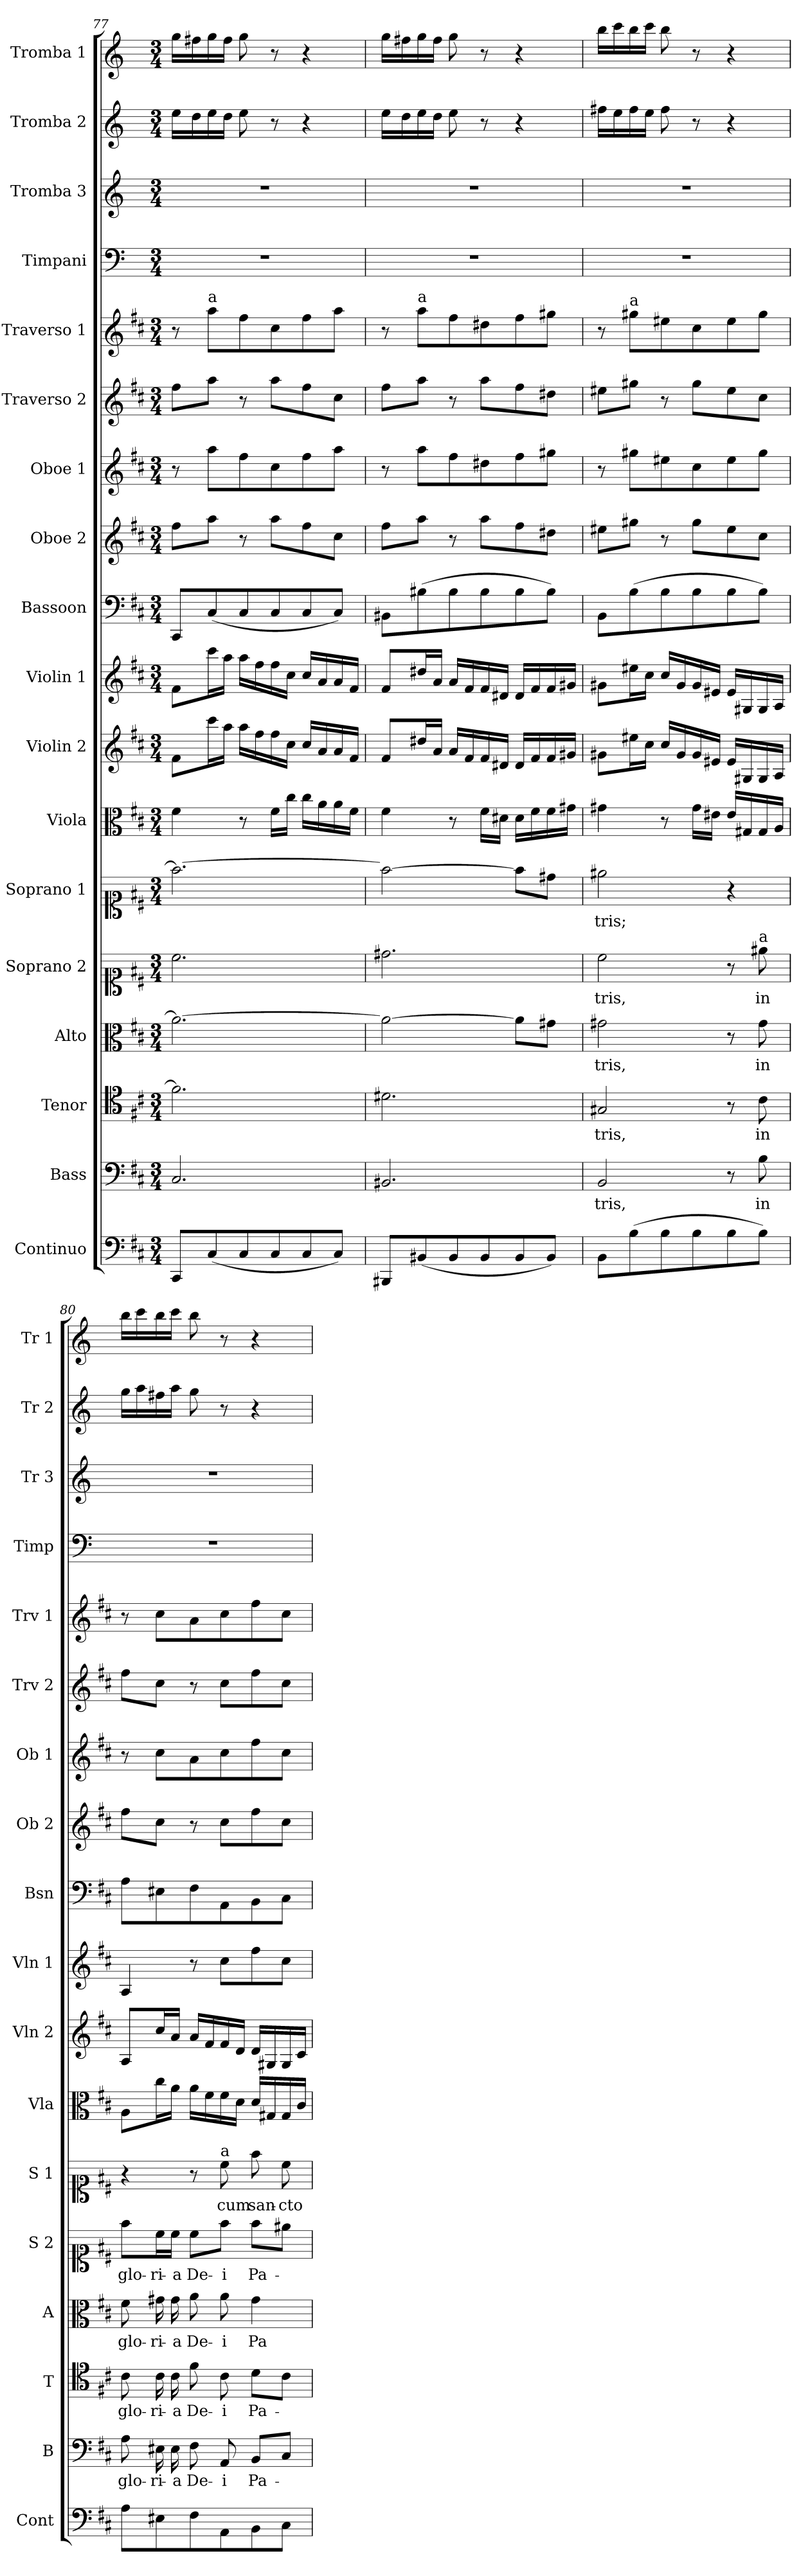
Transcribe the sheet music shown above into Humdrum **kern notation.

**kern	**kern	**text	**kern	**text	**kern	**text	**kern	**text	**kern	**text	**kern	**kern	**kern	**kern	**kern	**kern	**kern	**kern	**kern	**kern	**kern	**kern
*part18	*part17	*part17	*part16	*part16	*part15	*part15	*part14	*part14	*part13	*part13	*part12	*part11	*part10	*part9	*part8	*part7	*part6	*part5	*part4	*part3	*part2	*part1
*staff18	*staff17	*staff17	*staff16	*staff16	*staff15	*staff15	*staff14	*staff14	*staff13	*staff13	*staff12	*staff11	*staff10	*staff9	*staff8	*staff7	*staff6	*staff5	*staff4	*staff3	*staff2	*staff1
*I"Continuo	*I"Bass	*	*I"Tenor	*	*I"Alto	*	*I"Soprano 2	*	*I"Soprano 1	*	*I"Viola	*I"Violin 2	*I"Violin 1	*I"Bassoon	*I"Oboe 2	*I"Oboe 1	*I"Traverso 2	*I"Traverso 1	*I"Timpani	*I"Tromba 3	*I"Tromba 2	*I"Tromba 1
*I'Cont	*I'B	*	*I'T	*	*I'A	*	*I'S 2	*	*I'S 1	*	*I'Vla	*I'Vln 2	*I'Vln 1	*I'Bsn	*I'Ob 2	*I'Ob 1	*I'Trv 2	*I'Trv 1	*I'Timp	*I'Tr 3	*I'Tr 2	*I'Tr 1
*clefF4	*clefF4	*	*clefC4	*	*clefC3	*	*clefC1	*	*clefC1	*	*clefC3	*clefG2	*clefG2	*clefF4	*clefG2	*clefG2	*clefG2	*clefG2	*clefF4	*clefG2	*clefG2	*clefG2
*	*	*	*	*	*	*	*	*	*	*	*	*	*	*	*	*	*	*	*ITrd-1c-2	*ITrd-1c-2	*ITrd-1c-2	*ITrd-1c-2
*k[f#c#]	*k[f#c#]	*	*k[f#c#]	*	*k[f#c#]	*	*k[f#c#]	*	*k[f#c#]	*	*k[f#c#]	*k[f#c#]	*k[f#c#]	*k[f#c#]	*k[f#c#]	*k[f#c#]	*k[f#c#]	*k[f#c#]	*k[f#c#]	*k[f#c#]	*k[f#c#]	*k[f#c#]
*M3/4	*M3/4	*	*M3/4	*	*M3/4	*	*M3/4	*	*M3/4	*	*M3/4	*M3/4	*M3/4	*M3/4	*M3/4	*M3/4	*M3/4	*M3/4	*M3/4	*M3/4	*M3/4	*M3/4
=77	=77	=77	=77	=77	=77	=77	=77	=77	=77	=77	=77	=77	=77	=77	=77	=77	=77	=77	=77	=77	=77	=77
8CC#/L	2.C#/	.	2.f#\]	.	2.a\_	.	2.cc#\	.	2.ff#\_	.	4f#\	8f#\L	8f#\L	8CC#/L	8ff#\L	8r	8ff#\L	8r	2.r	2.r	16ff#\LL	16aa\LL
.	.	.	.	.	.	.	.	.	.	.	.	.	.	.	.	.	.	.	.	.	16ee\	16gg#X\
!	!	!	!	!	!	!	!	!	!	!	!	!	!	!	!	!	!	!LO:TX:a:t=a	!	!	!	!
(8C#/	.	.	.	.	.	.	.	.	.	.	.	16ccc#\L	16ccc#\L	(8C#/	8aa\J	8aa\L	8aa\J	8aa\L	.	.	16ff#\	16aa\
.	.	.	.	.	.	.	.	.	.	.	.	16aa\JJ	16aa\JJ	.	.	.	.	.	.	.	16ee\JJ	16gg#\JJ
8C#/	.	.	.	.	.	.	.	.	.	.	8r	16aa\LL	16aa\LL	8C#/	8r	8ff#\	8r	8ff#\	.	.	8ff#\	8aa\
.	.	.	.	.	.	.	.	.	.	.	.	16ff#\	16ff#\	.	.	.	.	.	.	.	.	.
8C#/	.	.	.	.	.	.	.	.	.	.	16f#\LL	16ff#\	16ff#\	8C#/	8aa\L	8cc#\	8aa\L	8cc#\	.	.	8r	8r
.	.	.	.	.	.	.	.	.	.	.	16cc#\JJ	16cc#\JJ	16cc#\JJ	.	.	.	.	.	.	.	.	.
8C#/	.	.	.	.	.	.	.	.	.	.	16cc#\LL	16cc#/LL	16cc#/LL	8C#/	8ff#\	8ff#\	8ff#\	8ff#\	.	.	4r	4r
.	.	.	.	.	.	.	.	.	.	.	16a\	16a/	16a/	.	.	.	.	.	.	.	.	.
8C#/J)	.	.	.	.	.	.	.	.	.	.	16a\	16a/	16a/	8C#/J)	8cc#\J	8aa\J	8cc#\J	8aa\J	.	.	.	.
.	.	.	.	.	.	.	.	.	.	.	16f#\JJ	16f#/JJ	16f#/JJ	.	.	.	.	.	.	.	.	.
=78	=78	=78	=78	=78	=78	=78	=78	=78	=78	=78	=78	=78	=78	=78	=78	=78	=78	=78	=78	=78	=78	=78
8BBB#X/L	2.BB#X/	.	2.d#X\	.	2a\_	.	2.dd#X\	.	2ff#\_	.	4f#\	8f#/L	8f#/L	8BB#X\L	8ff#\L	8r	8ff#\L	8r	2.r	2.r	16ff#\LL	16aa\LL
.	.	.	.	.	.	.	.	.	.	.	.	.	.	.	.	.	.	.	.	.	16ee\	16gg#X\
!	!	!	!	!	!	!	!	!	!	!	!	!	!	!	!	!	!	!LO:TX:a:t=a	!	!	!	!
(8BB#X/	.	.	.	.	.	.	.	.	.	.	.	16dd#X/L	16dd#X/L	(8B#X\	8aa\J	8aa\L	8aa\J	8aa\L	.	.	16ff#\	16aa\
.	.	.	.	.	.	.	.	.	.	.	.	16a/JJ	16a/JJ	.	.	.	.	.	.	.	16ee\JJ	16gg#\JJ
8BB#/	.	.	.	.	.	.	.	.	.	.	8r	16a/LL	16a/LL	8B#\	8r	8ff#\	8r	8ff#\	.	.	8ff#\	8aa\
.	.	.	.	.	.	.	.	.	.	.	.	16f#/	16f#/	.	.	.	.	.	.	.	.	.
8BB#/	.	.	.	.	.	.	.	.	.	.	16f#\LL	16f#/	16f#/	8B#\	8aa\L	8dd#X\	8aa\L	8dd#X\	.	.	8r	8r
.	.	.	.	.	.	.	.	.	.	.	16d#X\JJ	16d#X/JJ	16d#X/JJ	.	.	.	.	.	.	.	.	.
8BB#/	.	.	.	.	8a\L]	.	.	.	8ff#\L]	.	16d#\LL	16d#/LL	16d#/LL	8B#\	8ff#\	8ff#\	8ff#\	8ff#\	.	.	4r	4r
.	.	.	.	.	.	.	.	.	.	.	16f#\	16f#/	16f#/	.	.	.	.	.	.	.	.	.
8BB#/J)	.	.	.	.	8g#X\J	.	.	.	8dd#X\J	.	16f#\	16f#/	16f#/	8B#\J)	8dd#X\J	8gg#X\J	8dd#X\J	8gg#X\J	.	.	.	.
.	.	.	.	.	.	.	.	.	.	.	16g#X\JJ	16g#X/JJ	16g#X/JJ	.	.	.	.	.	.	.	.	.
!!LO:PB:g=z
=79	=79	=79	=79	=79	=79	=79	=79	=79	=79	=79	=79	=79	=79	=79	=79	=79	=79	=79	=79	=79	=79	=79
!	!	!LO:LY:b	!	!LO:LY:b	!	!LO:LY:b	!	!LO:LY:b	!	!LO:LY:b	!	!	!	!	!	!	!	!	!	!	!	!
8BB\L	2BB/	-tris,	2G#X/	-tris,	2g#X\	-tris,	2cc#\	-tris,	2ee#X\	-tris;	4g#X\	8g#X\L	8g#X\L	8BB\L	8ee#X\L	8r	8ee#X\L	8r	2.r	2.r	16gg#X\LL	16ccc#\LL
.	.	.	.	.	.	.	.	.	.	.	.	.	.	.	.	.	.	.	.	.	16ff#\	16ddd\
!	!	!	!	!	!	!	!	!	!	!	!	!	!	!	!	!	!	!LO:TX:a:t=a	!	!	!	!
(8B\	.	.	.	.	.	.	.	.	.	.	.	16ee#X\L	16ee#X\L	(8B\	8gg#X\J	8gg#X\L	8gg#X\J	8gg#X\L	.	.	16gg#\	16ccc#\
.	.	.	.	.	.	.	.	.	.	.	.	16cc#\JJ	16cc#\JJ	.	.	.	.	.	.	.	16ff#\JJ	16ddd\JJ
8B\	.	.	.	.	.	.	.	.	.	.	8r	16cc#/LL	16cc#/LL	8B\	8r	8ee#X\	8r	8ee#X\	.	.	8gg#\	8ccc#\
.	.	.	.	.	.	.	.	.	.	.	.	16g#/	16g#/	.	.	.	.	.	.	.	.	.
8B\	.	.	.	.	.	.	.	.	.	.	16g#\LL	16g#/	16g#/	8B\	8gg#\L	8cc#\	8gg#\L	8cc#\	.	.	8r	8r
.	.	.	.	.	.	.	.	.	.	.	16e#X\JJ	16e#X/JJ	16e#X/JJ	.	.	.	.	.	.	.	.	.
8B\	8r	.	8r	.	8r	.	8r	.	4r	.	16e#/LL	16e#/LL	16e#/LL	8B\	8ee#\	8ee#\	8ee#\	8ee#\	.	.	4r	4r
.	.	.	.	.	.	.	.	.	.	.	16G#X/	16G#X/	16G#X/	.	.	.	.	.	.	.	.	.
!	!	!	!	!	!	!	!LO:TX:a:t=a	!	!	!	!	!	!	!	!	!	!	!	!	!	!	!
!	!	!LO:LY:b	!	!LO:LY:b	!	!LO:LY:b	!	!LO:LY:b	!	!	!	!	!	!	!	!	!	!	!	!	!	!
8B\J)	8B\	in	8c#\	in	8g#\	in	8ee#X\	in	.	.	16G#/	16G#/	16G#/	8B\J)	8cc#\J	8gg#\J	8cc#\J	8gg#\J	.	.	.	.
.	.	.	.	.	.	.	.	.	.	.	16A/JJ	16A/JJ	16A/JJ	.	.	.	.	.	.	.	.	.
=80	=80	=80	=80	=80	=80	=80	=80	=80	=80	=80	=80	=80	=80	=80	=80	=80	=80	=80	=80	=80	=80	=80
!	!	!LO:LY:b	!	!LO:LY:b	!	!LO:LY:b	!	!LO:LY:b	!	!	!	!	!	!	!	!	!	!	!	!	!	!
8A\L	8A\	glo-	8c#\	glo-	8f#\	glo-	8ff#\L	glo-	4r	.	8A\L	8A/L	4A/	8A\L	8ff#\L	8r	8ff#\L	8r	2.r	2.r	16aa\LL	16ccc#\LL
.	.	.	.	.	.	.	.	.	.	.	.	.	.	.	.	.	.	.	.	.	16bb\	16ddd\
!	!	!LO:LY:b	!	!LO:LY:b	!	!LO:LY:b	!	!LO:LY:b	!	!	!	!	!	!	!	!	!	!	!	!	!	!
8E#X\	16E#X\	-ri-	16c#\	-ri-	16g#X\	-ri-	16cc#\L	-ri-	.	.	16cc#\L	16cc#/L	.	8E#X\	8cc#\J	8cc#\L	8cc#\J	8cc#\L	.	.	16gg#X\	16ccc#\
!	!	!LO:LY:b	!	!LO:LY:b	!	!LO:LY:b	!	!LO:LY:b	!	!	!	!	!	!	!	!	!	!	!	!	!	!
.	16E#\	-a	16c#\	-a	16g#\	-a	16cc#\JJ	-a	.	.	16a\JJ	16a/JJ	.	.	.	.	.	.	.	.	16bb\JJ	16ddd\JJ
!	!	!LO:LY:b	!	!LO:LY:b	!	!LO:LY:b	!	!LO:LY:b	!	!	!	!	!	!	!	!	!	!	!	!	!	!
8F#\	8F#\	De-	8f#\	De-	8a\	De-	8cc#\L	De-	8r	.	16a\LL	16a/LL	8r	8F#\	8r	8a\	8r	8a\	.	.	8aa\	8ccc#\
.	.	.	.	.	.	.	.	.	.	.	16f#\	16f#/	.	.	.	.	.	.	.	.	.	.
!	!	!	!	!	!	!	!	!	!LO:TX:a:t=a	!	!	!	!	!	!	!	!	!	!	!	!	!
!	!	!LO:LY:b	!	!LO:LY:b	!	!LO:LY:b	!	!LO:LY:b	!	!LO:LY:b	!	!	!	!	!	!	!	!	!	!	!	!
8AA\	8AA/	-i	8c#\	-i	8a\	-i	8ff#\J	-i	8cc#\	cum	16f#\	16f#/	8cc#\L	8AA\	8cc#\L	8cc#\	8cc#\L	8cc#\	.	.	8r	8r
.	.	.	.	.	.	.	.	.	.	.	16d\JJ	16d/JJ	.	.	.	.	.	.	.	.	.	.
!	!	!LO:LY:b	!	!LO:LY:b	!	!LO:LY:b	!	!LO:LY:b	!	!LO:LY:b	!	!	!	!	!	!	!	!	!	!	!	!
8BB\	8BB/L	Pa-	8d\L	Pa-	4g#\	Pa-	8ff#\L	Pa-	8ff#\	san-	16d/LL	16d/LL	8ff#\	8BB\	8ff#\	8ff#\	8ff#\	8ff#\	.	.	4r	4r
.	.	.	.	.	.	.	.	.	.	.	16G#X/	16G#X/	.	.	.	.	.	.	.	.	.	.
!	!	!	!	!	!	!	!	!	!	!LO:LY:b	!	!	!	!	!	!	!	!	!	!	!	!
8C#\J	8C#/J	.	8c#\J	.	.	.	8ee#X\J	.	8cc#\	-cto	16G#/	16G#/	8cc#\J	8C#\J	8cc#\J	8cc#\J	8cc#\J	8cc#\J	.	.	.	.
.	.	.	.	.	.	.	.	.	.	.	16c#/JJ	16c#/JJ	.	.	.	.	.	.	.	.	.	.
=	=	=	=	=	=	=	=	=	=	=	=	=	=	=	=	=	=	=	=	=	=	=
*-	*-	*-	*-	*-	*-	*-	*-	*-	*-	*-	*-	*-	*-	*-	*-	*-	*-	*-	*-	*-	*-	*-
